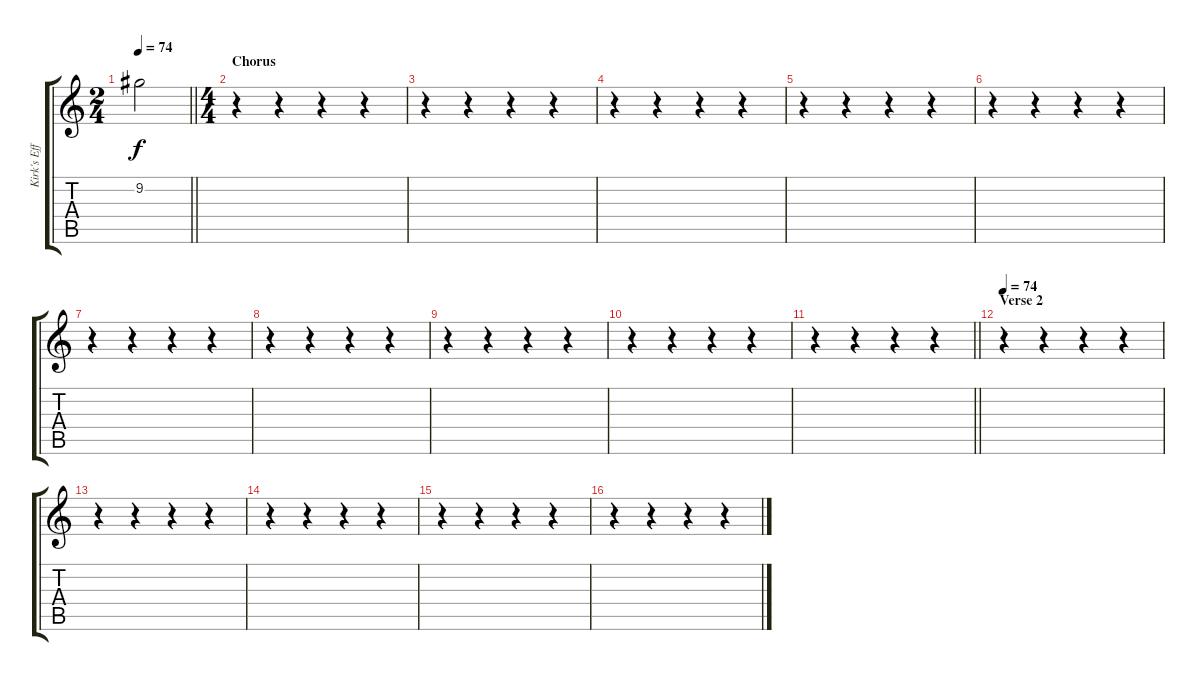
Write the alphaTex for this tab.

\track ("Kirk's Effects" "Kirk's Eff") {instrument electricguitarjazz}
\staff {score tabs}
\tuning (E4 B3 G3 D3 A2 E2) {hide}
\ts (2 4)
\tempo 74
\clef g2
\barLineRight lightlight
\ks c
9.2.2{dy f} |
\ts (4 4)
\section ("" "Chorus")
r.4 r.4 r.4 r.4 |
r.4 r.4 r.4 r.4 |
r.4 r.4 r.4 r.4 |
r.4 r.4 r.4 r.4 |
r.4 r.4 r.4 r.4 |
r.4 r.4 r.4 r.4 |
r.4 r.4 r.4 r.4 |
r.4 r.4 r.4 r.4 |
r.4 r.4 r.4 r.4 |
\barLineRight lightlight
r.4 r.4 r.4 r.4 |
\section ("" "Verse 2")
\tempo 74
r.4 r.4 r.4 r.4 |
r.4 r.4 r.4 r.4 |
r.4 r.4 r.4 r.4 |
r.4 r.4 r.4 r.4 |
r.4 r.4 r.4 r.4
